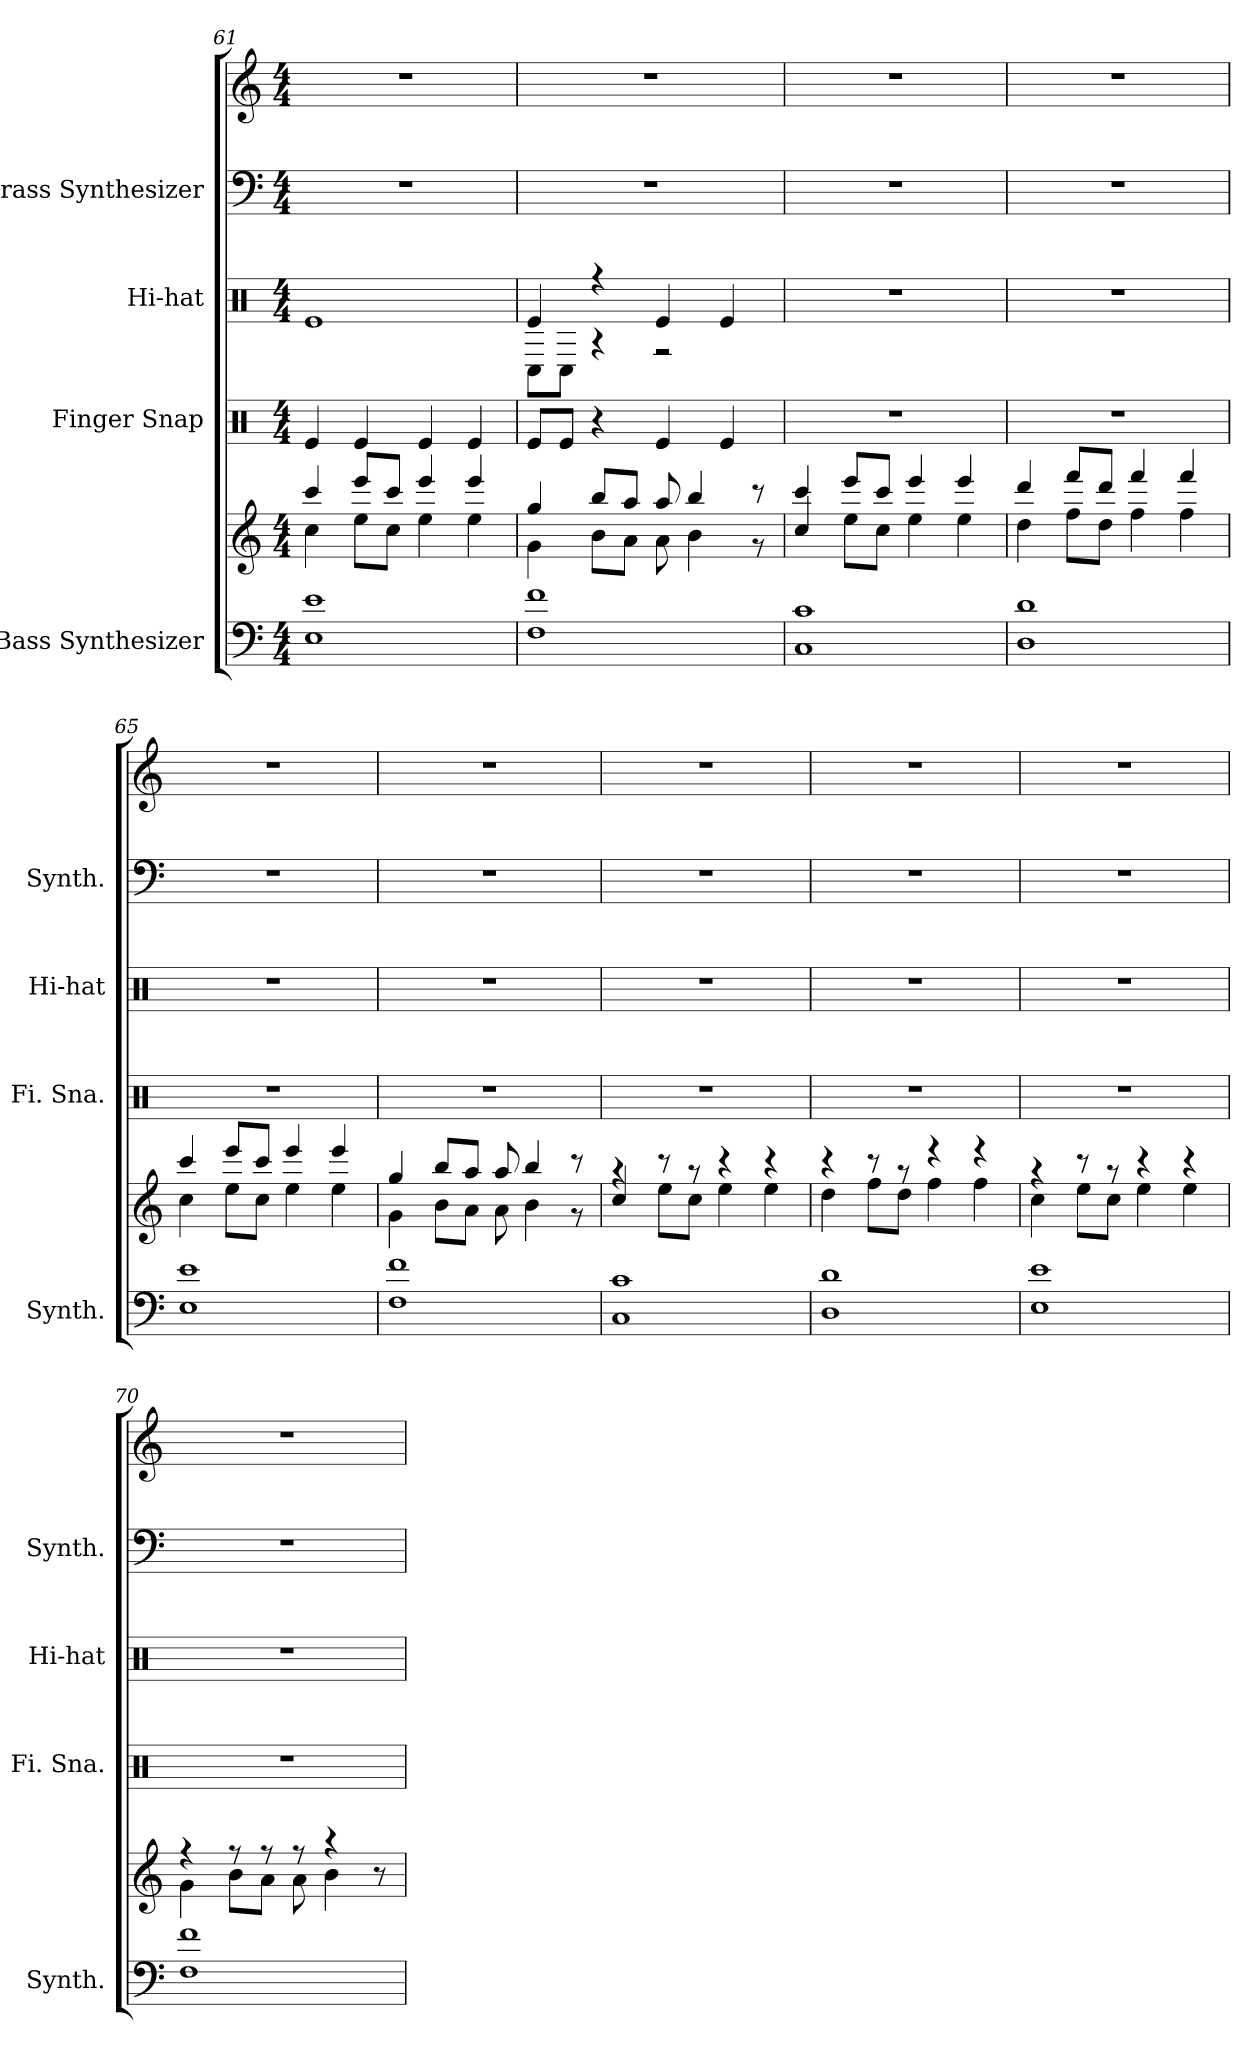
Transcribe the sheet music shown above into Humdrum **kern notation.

**kern	**kern	**kern	**kern	**kern	**kern
*part4	*part4	*part3	*part2	*part1	*part1
*staff6	*staff5	*staff4	*staff3	*staff2	*staff1
*I"Bass Synthesizer	*	*I"Finger Snap	*I"Hi-hat	*I"Brass Synthesizer	*
*I'Synth.	*	*I'Fi. Sna.	*I'Hi-hat	*I'Synth.	*
*clefF4	*clefG2	*clefX	*clefX	*clefF4	*clefG2
*k[]	*k[]	*k[]	*k[]	*k[]	*k[]
*M4/4	*M4/4	*M4/4	*M4/4	*M4/4	*M4/4
=61	=61	=61	=61	=61	=61
*	*^	*	*	*	*
1E 1e	4ccc/	4cc\	4Re/	1Re	1r	1r
.	8eee/L	8ee\L	4Re/	.	.	.
.	8ccc/J	8cc\J	.	.	.	.
.	4eee/	4ee\	4Re/	.	.	.
.	4eee/	4ee\	4Re/	.	.	.
!!LO:PB:g=z
=62	=62	=62	=62	=62	=62	=62
*	*	*	*	*^	*	*
1F 1f	4gg/	4g\	8Re/L	4Re/	8RC\L	1r	1r
.	.	.	8Re/J	.	8RC\J	.	.
.	8bb/L	8b\L	4r	4r	4r	.	.
.	8aa/J	8a\J	.	.	.	.	.
.	8aa/	8a\	4Re/	4Re/	2r	.	.
.	4bb/	4b\	.	.	.	.	.
.	.	.	4Re/	4Re/	.	.	.
.	8r	8r	.	.	.	.	.
*	*	*	*	*v	*v	*	*
=63	=63	=63	=63	=63	=63	=63
1C 1c	4ccc/	4cc/	1r	1r	1r	1r
.	8eee/L	8ee\L	.	.	.	.
.	8ccc/J	8cc\J	.	.	.	.
.	4eee/	4ee\	.	.	.	.
.	4eee/	4ee\	.	.	.	.
=64	=64	=64	=64	=64	=64	=64
1D 1d	4ddd/	4dd\	1r	1r	1r	1r
.	8fff/L	8ff\L	.	.	.	.
.	8ddd/J	8dd\J	.	.	.	.
.	4fff/	4ff\	.	.	.	.
.	4fff/	4ff\	.	.	.	.
=65	=65	=65	=65	=65	=65	=65
1E 1e	4ccc/	4cc\	1r	1r	1r	1r
.	8eee/L	8ee\L	.	.	.	.
.	8ccc/J	8cc\J	.	.	.	.
.	4eee/	4ee\	.	.	.	.
.	4eee/	4ee\	.	.	.	.
=66	=66	=66	=66	=66	=66	=66
1F 1f	4gg/	4g\	1r	1r	1r	1r
.	8bb/L	8b\L	.	.	.	.
.	8aa/J	8a\J	.	.	.	.
.	8aa/	8a\	.	.	.	.
.	4bb/	4b\	.	.	.	.
.	8r	8r	.	.	.	.
!!LO:LB:g=z
=67	=67	=67	=67	=67	=67	=67
1C 1c	4r	4cc/	1r	1r	1r	1r
.	8r	8ee\L	.	.	.	.
.	8r	8cc\J	.	.	.	.
.	4r	4ee\	.	.	.	.
.	4r	4ee\	.	.	.	.
=68	=68	=68	=68	=68	=68	=68
1D 1d	4r	4dd\	1r	1r	1r	1r
.	8r	8ff\L	.	.	.	.
.	8r	8dd\J	.	.	.	.
.	4r	4ff\	.	.	.	.
.	4r	4ff\	.	.	.	.
=69	=69	=69	=69	=69	=69	=69
1E 1e	4r	4cc\	1r	1r	1r	1r
.	8r	8ee\L	.	.	.	.
.	8r	8cc\J	.	.	.	.
.	4r	4ee\	.	.	.	.
.	4r	4ee\	.	.	.	.
=70	=70	=70	=70	=70	=70	=70
1F 1f	4r	4g\	1r	1r	1r	1r
.	8r	8b\L	.	.	.	.
.	8r	8a\J	.	.	.	.
.	8r	8a\	.	.	.	.
.	4r	4b\	.	.	.	.
.	8r	8ryy	.	.	.	.
*	*v	*v	*	*	*	*
=	=	=	=	=	=
*-	*-	*-	*-	*-	*-
